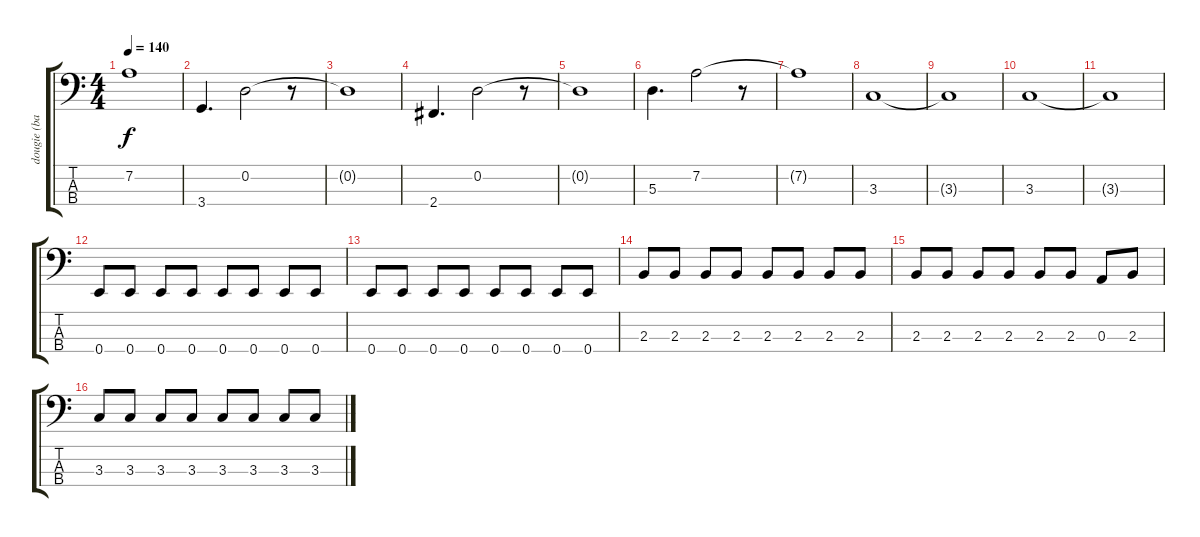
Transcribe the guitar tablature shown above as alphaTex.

\track ("dougie (bass)" "dougie (ba") {instrument electricbassfinger}
\staff {score tabs}
\tuning (G2 D2 A1 E1) {hide}
\ts (4 4)
\tempo 140
\clef f4
\ks c
7.2{t}.1{dy f} |
3.4.4{d} 0.2.2 r.8 |
0.2{t}.1 |
2.4.4{d} 0.2.2 r.8 |
0.2{t}.1 |
5.3.4{d} 7.2.2 r.8 |
7.2{t}.1 |
3.3.1 |
3.3{t}.1 |
3.3.1 |
3.3{t}.1 |
0.4.8 0.4.8 0.4.8 0.4.8 0.4.8 0.4.8 0.4.8 0.4.8 |
0.4.8 0.4.8 0.4.8 0.4.8 0.4.8 0.4.8 0.4.8 0.4.8 |
2.3.8 2.3.8 2.3.8 2.3.8 2.3.8 2.3.8 2.3.8 2.3.8 |
2.3.8 2.3.8 2.3.8 2.3.8 2.3.8 2.3.8 0.3.8 2.3.8 |
3.3.8 3.3.8 3.3.8 3.3.8 3.3.8 3.3.8 3.3.8 3.3.8
